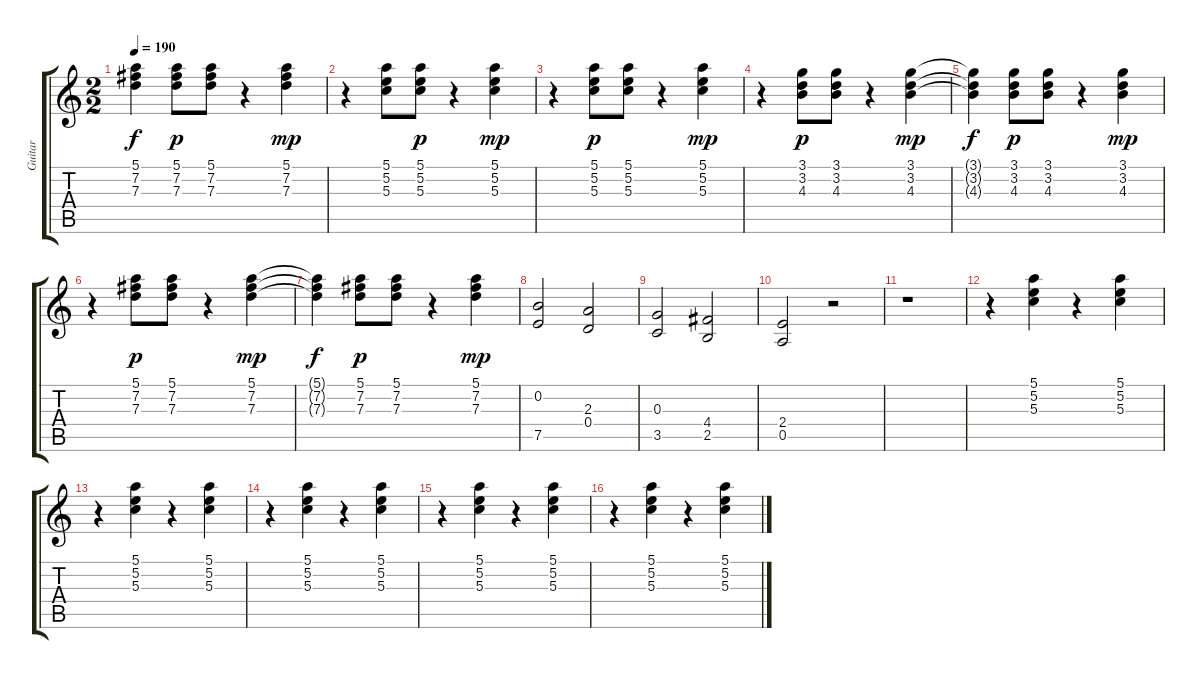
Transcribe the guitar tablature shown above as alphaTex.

\track ("Guitar" "Guitar") {instrument electricguitarclean}
\staff {score tabs}
\tuning (E4 B3 G3 D3 A2 E2) {hide}
\ts (2 2)
\tempo 190
\clef g2
\ks c
(5.1{t} 7.2{t} 7.3{t}).4{dy f} (5.1 7.2 7.3).8{dy p} (5.1 7.2 7.3).8 r.4 (5.1 7.2 7.3).4{dy mp} |
r.4 (5.1 5.2 5.3).8 (5.1 5.2 5.3).8{dy p} r.4 (5.1 5.2 5.3).4{dy mp} |
r.4 (5.1 5.2 5.3).8{dy p} (5.1 5.2 5.3).8 r.4 (5.1 5.2 5.3).4{dy mp} |
r.4 (3.1 3.2 4.3).8{dy p} (3.1 3.2 4.3).8 r.4 (3.1 3.2 4.3).4{dy mp} |
(3.1{t} 3.2{t} 4.3{t}).4{dy f} (3.1 3.2 4.3).8{dy p} (3.1 3.2 4.3).8 r.4 (3.1 3.2 4.3).4{dy mp} |
r.4 (5.1 7.2 7.3).8{dy p} (5.1 7.2 7.3).8 r.4 (5.1 7.2 7.3).4{dy mp} |
(5.1{t} 7.2{t} 7.3{t}).4{dy f} (5.1 7.2 7.3).8{dy p} (5.1 7.2 7.3).8 r.4 (5.1 7.2 7.3).4{dy mp} |
(0.2 7.5).2 (2.3 0.4).2 |
(0.3 3.5).2 (4.4 2.5).2 |
(2.4 0.5).2 r.2 |
r.1 |
r.4 (5.1 5.2 5.3).4 r.4 (5.1 5.2 5.3).4 |
r.4 (5.1 5.2 5.3).4 r.4 (5.1 5.2 5.3).4 |
r.4 (5.1 5.2 5.3).4 r.4 (5.1 5.2 5.3).4 |
r.4 (5.1 5.2 5.3).4 r.4 (5.1 5.2 5.3).4 |
r.4 (5.1 5.2 5.3).4 r.4 (5.1 5.2 5.3).4
